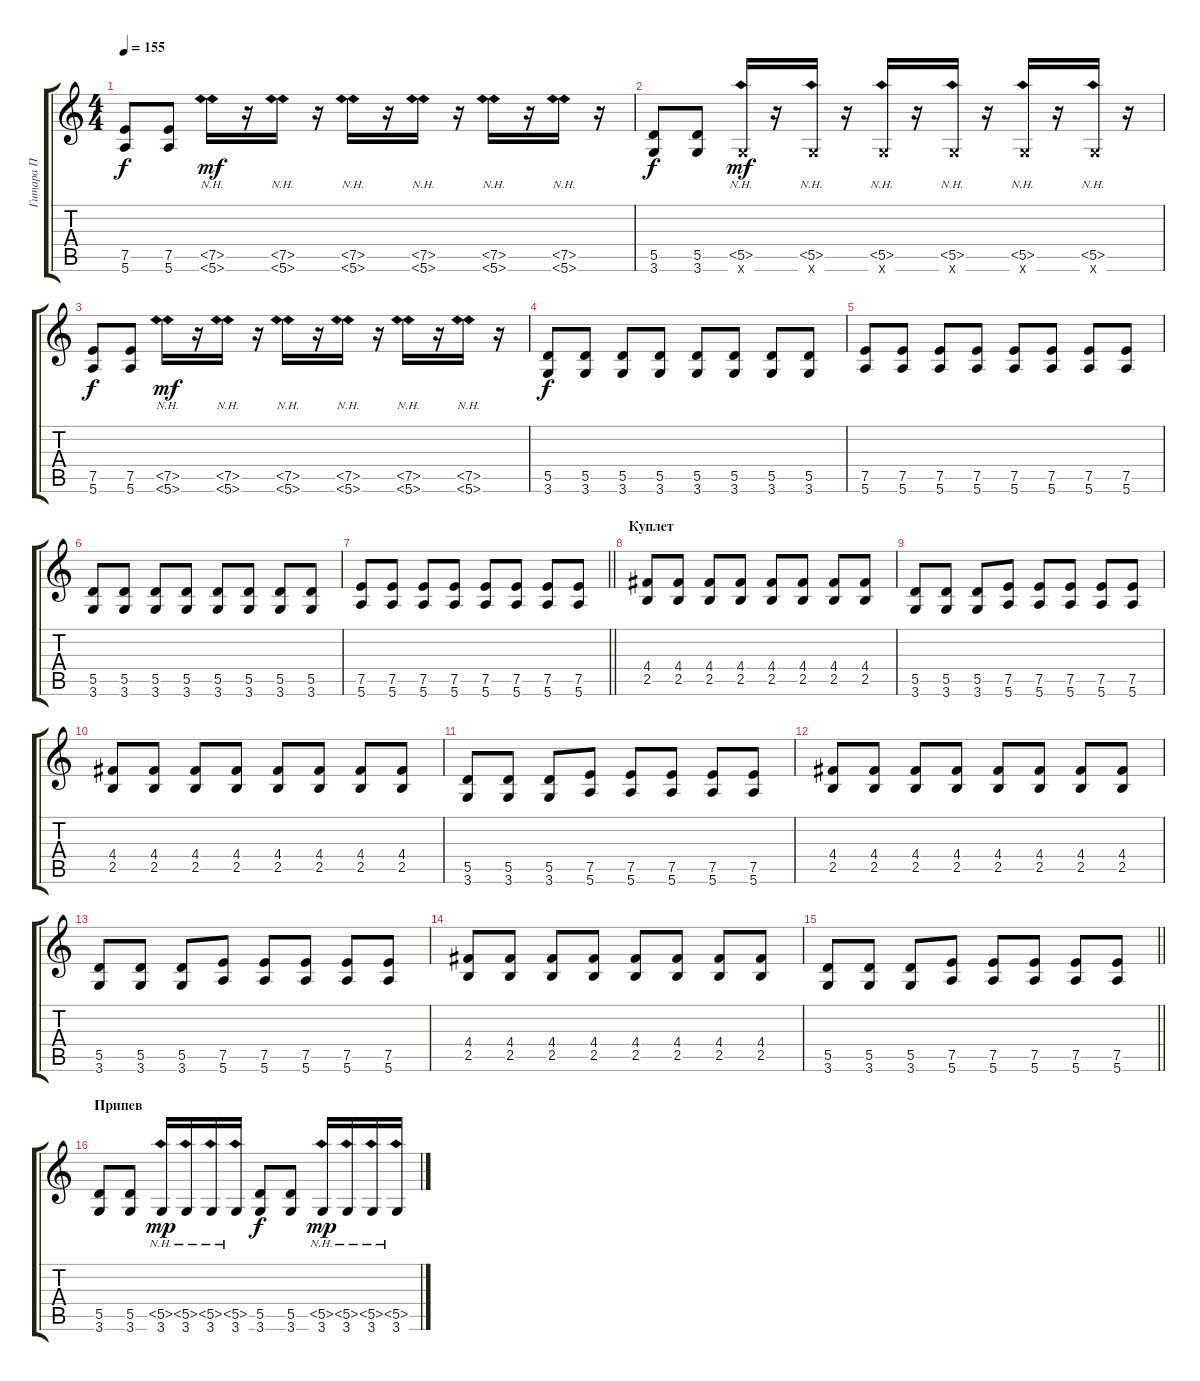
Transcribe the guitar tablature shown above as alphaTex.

\track ("Гитара П" "Гитара П") {instrument overdrivenguitar}
\staff {score tabs}
\tuning (E4 B3 G3 D3 A2 E2) {hide}
\ts (4 4)
\tempo 155
\clef g2
\ks c
(7.5 5.6).8{dy f} (7.5 5.6).8 (7.5{nh} 5.6{nh}).16{dy mf} r.16 (7.5{nh} 5.6{nh}).16 r.16 (7.5{nh} 5.6{nh}).16 r.16 (7.5{nh} 5.6{nh}).16 r.16 (7.5{nh} 5.6{nh}).16 r.16 (7.5{nh} 5.6{nh}).16 r.16 |
(5.5 3.6).8{dy f} (5.5 3.6).8 (5.5{nh} 3.6{x}).16{dy mf} r.16 (5.5{nh} 3.6{x}).16 r.16 (5.5{nh} 3.6{x}).16 r.16 (5.5{nh} 3.6{x}).16 r.16 (5.5{nh} 3.6{x}).16 r.16 (5.5{nh} 3.6{x}).16 r.16 |
(7.5 5.6).8{dy f} (7.5 5.6).8 (7.5{nh} 5.6{nh}).16{dy mf} r.16 (7.5{nh} 5.6{nh}).16 r.16 (7.5{nh} 5.6{nh}).16 r.16 (7.5{nh} 5.6{nh}).16 r.16 (7.5{nh} 5.6{nh}).16 r.16 (7.5{nh} 5.6{nh}).16 r.16 |
(5.5 3.6).8{dy f} (5.5 3.6).8 (5.5 3.6).8 (5.5 3.6).8 (5.5 3.6).8 (5.5 3.6).8 (5.5 3.6).8 (5.5 3.6).8 |
(7.5 5.6).8 (7.5 5.6).8 (7.5 5.6).8 (7.5 5.6).8 (7.5 5.6).8 (7.5 5.6).8 (7.5 5.6).8 (7.5 5.6).8 |
(5.5 3.6).8 (5.5 3.6).8 (5.5 3.6).8 (5.5 3.6).8 (5.5 3.6).8 (5.5 3.6).8 (5.5 3.6).8 (5.5 3.6).8 |
\barLineRight lightlight
(7.5 5.6).8 (7.5 5.6).8 (7.5 5.6).8 (7.5 5.6).8 (7.5 5.6).8 (7.5 5.6).8 (7.5 5.6).8 (7.5 5.6).8 |
\section ("" "Куплет")
(4.4 2.5).8 (4.4 2.5).8 (4.4 2.5).8 (4.4 2.5).8 (4.4 2.5).8 (4.4 2.5).8 (4.4 2.5).8 (4.4 2.5).8 |
(5.5 3.6).8 (5.5 3.6).8 (5.5 3.6).8 (7.5 5.6).8 (7.5 5.6).8 (7.5 5.6).8 (7.5 5.6).8 (7.5 5.6).8 |
(4.4 2.5).8 (4.4 2.5).8 (4.4 2.5).8 (4.4 2.5).8 (4.4 2.5).8 (4.4 2.5).8 (4.4 2.5).8 (4.4 2.5).8 |
(5.5 3.6).8 (5.5 3.6).8 (5.5 3.6).8 (7.5 5.6).8 (7.5 5.6).8 (7.5 5.6).8 (7.5 5.6).8 (7.5 5.6).8 |
(4.4 2.5).8 (4.4 2.5).8 (4.4 2.5).8 (4.4 2.5).8 (4.4 2.5).8 (4.4 2.5).8 (4.4 2.5).8 (4.4 2.5).8 |
(5.5 3.6).8 (5.5 3.6).8 (5.5 3.6).8 (7.5 5.6).8 (7.5 5.6).8 (7.5 5.6).8 (7.5 5.6).8 (7.5 5.6).8 |
(4.4 2.5).8 (4.4 2.5).8 (4.4 2.5).8 (4.4 2.5).8 (4.4 2.5).8 (4.4 2.5).8 (4.4 2.5).8 (4.4 2.5).8 |
\barLineRight lightlight
(5.5 3.6).8 (5.5 3.6).8 (5.5 3.6).8 (7.5 5.6).8 (7.5 5.6).8 (7.5 5.6).8 (7.5 5.6).8 (7.5 5.6).8 |
\section ("" "Припев")
(5.5 3.6).8 (5.5 3.6).8 (5.5{nh} 3.6).16{dy mp} (5.5{nh} 3.6).16 (5.5{nh} 3.6).16 (5.5{nh} 3.6).16 (5.5 3.6).8{dy f} (5.5 3.6).8 (5.5{nh} 3.6).16{dy mp} (5.5{nh} 3.6).16 (5.5{nh} 3.6).16 (5.5{nh} 3.6).16
